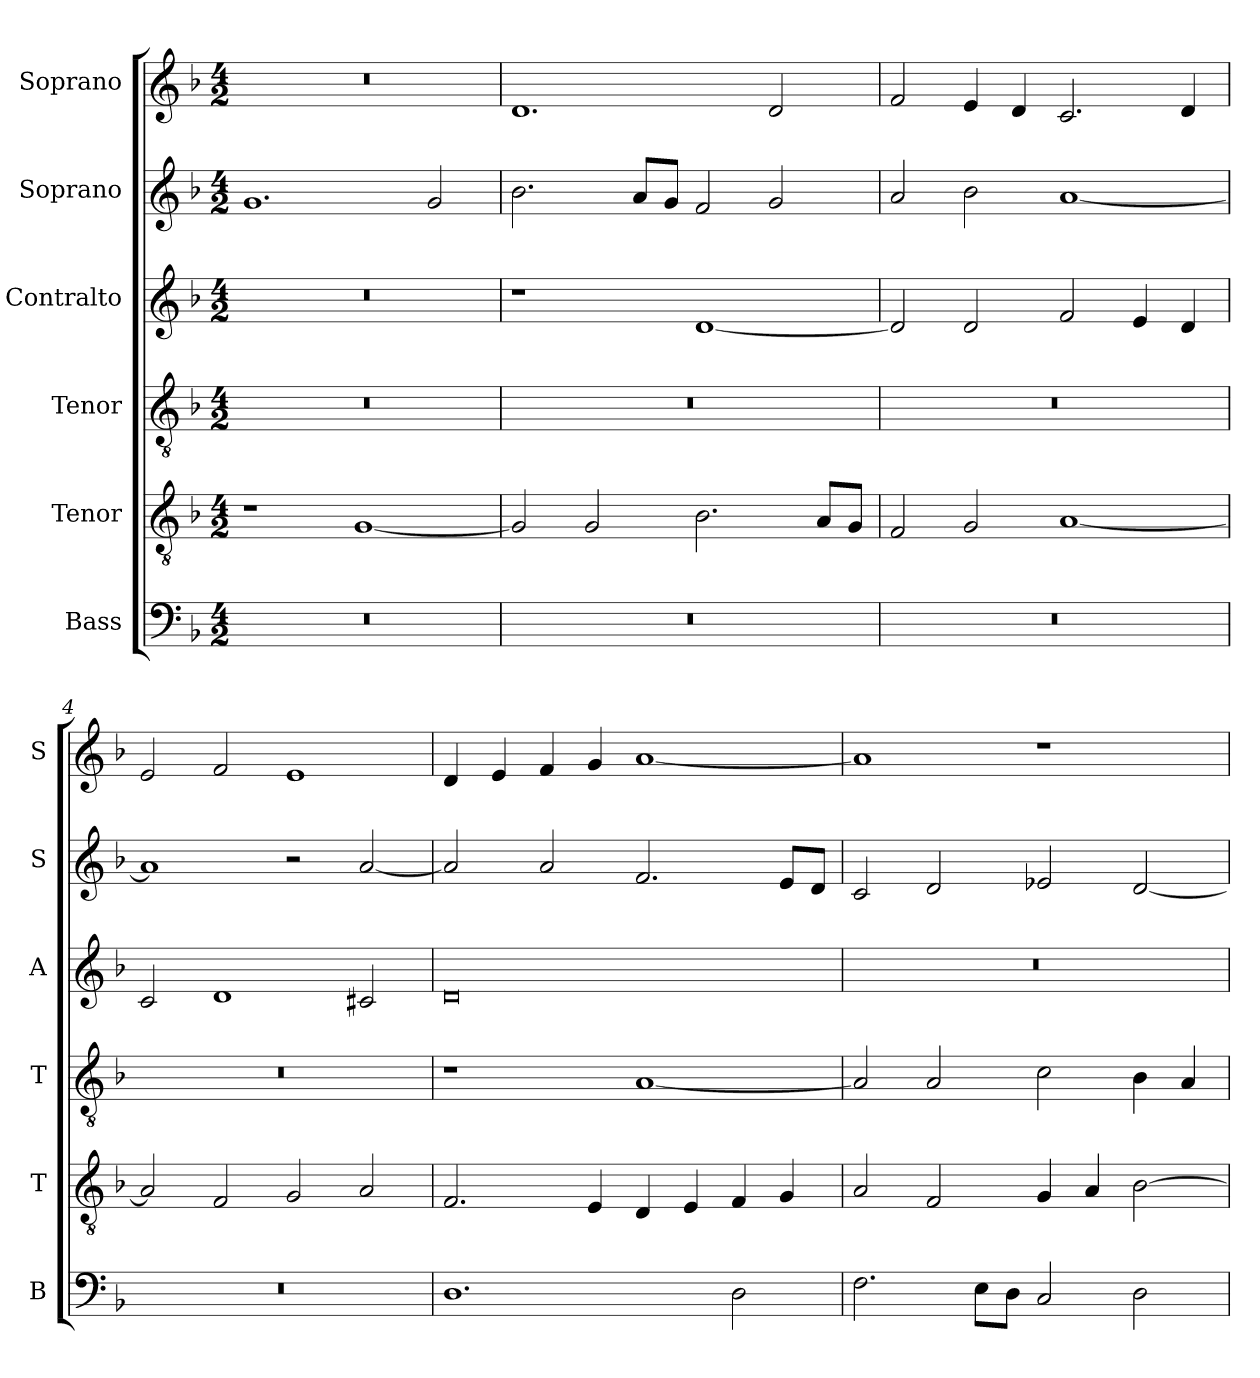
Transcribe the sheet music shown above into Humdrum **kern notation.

**kern	**kern	**kern	**kern	**kern	**kern
*part6	*part5	*part4	*part3	*part2	*part1
*staff6	*staff5	*staff4	*staff3	*staff2	*staff1
*I"Bass	*I"Tenor	*I"Tenor	*I"Contralto	*I"Soprano	*I"Soprano
*I'B	*I'T	*I'T	*I'A	*I'S	*I'S
*clefF4	*clefGv2	*clefGv2	*clefG2	*clefG2	*clefG2
*k[b-]	*k[b-]	*k[b-]	*k[b-]	*k[b-]	*k[b-]
*G:dor	*G:dor	*G:dor	*G:dor	*G:dor	*G:dor
*M4/2	*M4/2	*M4/2	*M4/2	*M4/2	*M4/2
=1	=1	=1	=1	=1	=1
0r	1r	0r	0r	1.g	0r
.	[1G	.	.	.	.
.	.	.	.	2g	.
=2	=2	=2	=2	=2	=2
0r	2G]	0r	1r	2.b-	1.d
.	2G	.	.	.	.
.	.	.	.	8a/L	.
.	.	.	.	8g/J	.
.	2.B-	.	[1d	2f	.
.	.	.	.	2g	2d
.	8A/L	.	.	.	.
.	8G/J	.	.	.	.
=3	=3	=3	=3	=3	=3
0r	2F	0r	2d]	2a	2f
.	2G	.	2d	2b-	4e
.	.	.	.	.	4d
.	[1A	.	2f	[1a	2.c
.	.	.	4e	.	.
.	.	.	4d	.	4d
=4	=4	=4	=4	=4	=4
0r	2A]	0r	2c	1a]	2e
.	2F	.	1d	.	2f
.	2G	.	.	2r	1e
.	2A	.	2c#X	[2a	.
=5	=5	=5	=5	=5	=5
1.D	2.F	1r	0d	2a]	4d
.	.	.	.	.	4e
.	.	.	.	2a	4f
.	4E	.	.	.	4g
.	4D	[1A	.	2.f	[1a
.	4E	.	.	.	.
2D	4F	.	.	.	.
.	4G	.	.	8e/L	.
.	.	.	.	8d/J	.
=6	=6	=6	=6	=6	=6
2.F	2A	2A]	0r	2c	1a]
.	2F	2A	.	2d	.
8E\L	.	.	.	.	.
8D\J	.	.	.	.	.
2C	4G	2c	.	2e-X	1r
.	4A	.	.	.	.
2D	[2B-	4B-	.	[2d	.
.	.	4A	.	.	.
=	=	=	=	=	=
*-	*-	*-	*-	*-	*-
